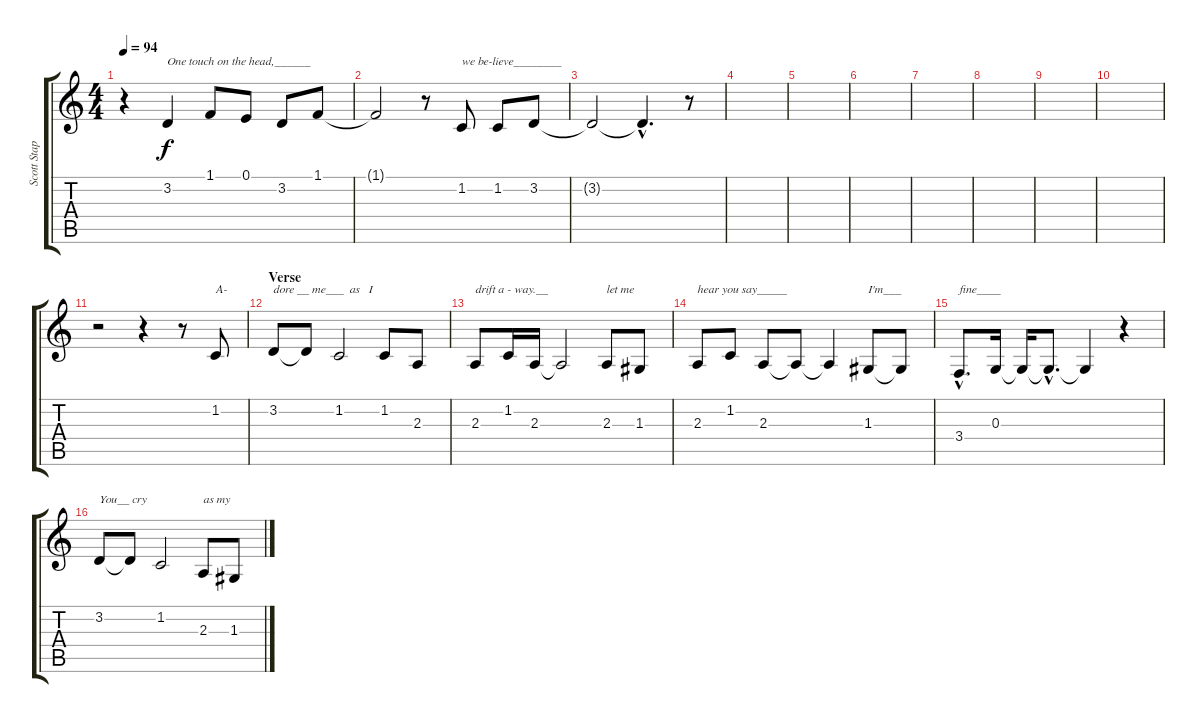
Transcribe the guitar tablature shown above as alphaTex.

\track ("Scott Stapp" "Scott Stap") {instrument lead6voice}
\staff {score tabs}
\tuning (E4 B3 G3 D3 A2 E2) {hide}
\ts (4 4)
\tempo 94
\clef g2
\ks c
r.4{dy f} 3.2.4{txt "One touch on the head,______"} 1.1.8 0.1.8 3.2.8 1.1.8 |
1.1{t}.2 r.8 1.2.8{txt "we be-lieve________"} 1.2.8 3.2.8 |
3.2{t}.2 3.2{hac t}.4{d} r.8 |
|
|
|
|
|
|
|
r.2 r.4 r.8 1.2.8{txt "A-"} |
\section ("" "Verse")
3.2.8{txt "dore __ me___  as   I"} 3.2{t}.8 1.2.2 1.2.8 2.3.8 |
2.3.8{txt "drift a - way.__  "} 1.2.16 2.3.16 2.3{t}.2 2.3.8{txt "let me"} 1.3.8 |
2.3.8{txt "hear you say_____"} 1.2.8 2.3.8 2.3{t}.8 2.3{t}.4 1.3.8{txt "I'm___"} 1.3{t}.8 |
3.4{hac}.8{d txt "fine____"} 0.3.16 0.3{t}.16 0.3{hac t}.8{d} 0.3{t}.4 r.4 |
3.2.8{txt "You__ cry"} 3.2{t}.8 1.2.2 2.3.8{txt "as my"} 1.3.8
